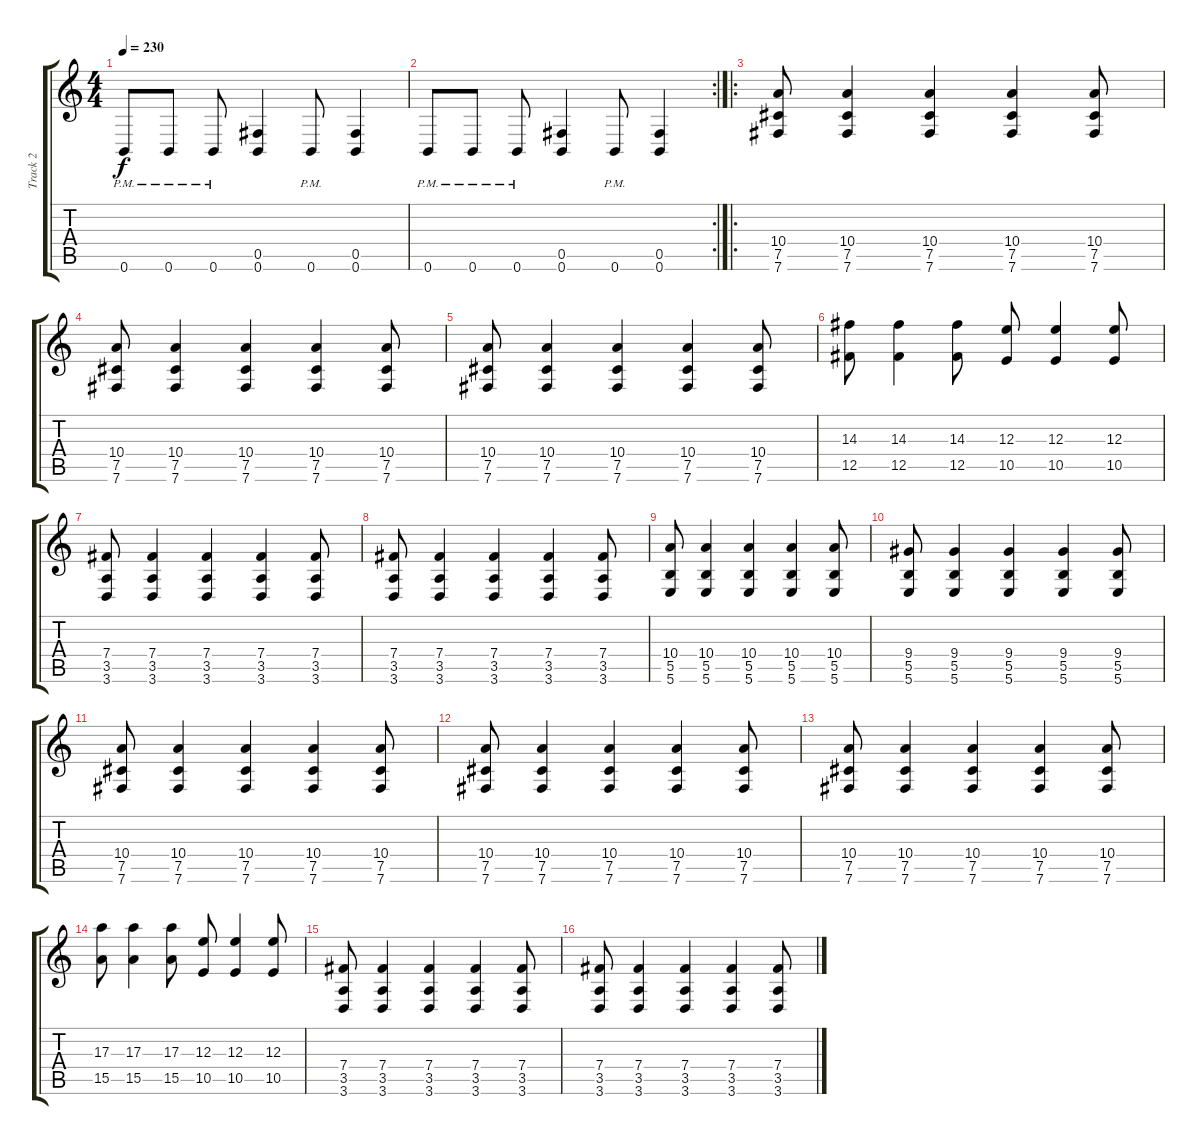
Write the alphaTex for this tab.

\track ("Track 2" "Track 2") {instrument distortionguitar}
\staff {score tabs}
\tuning (Db4 Ab3 E3 B2 Gb2 B1) {hide}
\ts (4 4)
\tempo 230
\clef g2
\ks c
0.6{pm}.8{dy f} 0.6{pm}.8 0.6{pm}.8 (0.5 0.6).4 0.6{pm}.8 (0.5 0.6).4 |
\rc 2
0.6{pm}.8 0.6{pm}.8 0.6{pm}.8 (0.5 0.6).4 0.6{pm}.8 (0.5 0.6).4 |
\ro
(10.4 7.5 7.6).8 (10.4 7.5 7.6).4 (10.4 7.5 7.6).4 (10.4 7.5 7.6).4 (10.4 7.5 7.6).8 |
(10.4 7.5 7.6).8 (10.4 7.5 7.6).4 (10.4 7.5 7.6).4 (10.4 7.5 7.6).4 (10.4 7.5 7.6).8 |
(10.4 7.5 7.6).8 (10.4 7.5 7.6).4 (10.4 7.5 7.6).4 (10.4 7.5 7.6).4 (10.4 7.5 7.6).8 |
(14.3 12.5).8 (14.3 12.5).4 (14.3 12.5).8 (12.3 10.5).8 (12.3 10.5).4 (12.3 10.5).8 |
(7.4 3.5 3.6).8 (7.4 3.5 3.6).4 (7.4 3.5 3.6).4 (7.4 3.5 3.6).4 (7.4 3.5 3.6).8 |
(7.4 3.5 3.6).8 (7.4 3.5 3.6).4 (7.4 3.5 3.6).4 (7.4 3.5 3.6).4 (7.4 3.5 3.6).8 |
(10.4 5.5 5.6).8 (10.4 5.5 5.6).4 (10.4 5.5 5.6).4 (10.4 5.5 5.6).4 (10.4 5.5 5.6).8 |
(9.4 5.5 5.6).8 (9.4 5.5 5.6).4 (9.4 5.5 5.6).4 (9.4 5.5 5.6).4 (9.4 5.5 5.6).8 |
(10.4 7.5 7.6).8 (10.4 7.5 7.6).4 (10.4 7.5 7.6).4 (10.4 7.5 7.6).4 (10.4 7.5 7.6).8 |
(10.4 7.5 7.6).8 (10.4 7.5 7.6).4 (10.4 7.5 7.6).4 (10.4 7.5 7.6).4 (10.4 7.5 7.6).8 |
(10.4 7.5 7.6).8 (10.4 7.5 7.6).4 (10.4 7.5 7.6).4 (10.4 7.5 7.6).4 (10.4 7.5 7.6).8 |
(17.3 15.5).8 (17.3 15.5).4 (17.3 15.5).8 (12.3 10.5).8 (12.3 10.5).4 (12.3 10.5).8 |
(7.4 3.5 3.6).8 (7.4 3.5 3.6).4 (7.4 3.5 3.6).4 (7.4 3.5 3.6).4 (7.4 3.5 3.6).8 |
(7.4 3.5 3.6).8 (7.4 3.5 3.6).4 (7.4 3.5 3.6).4 (7.4 3.5 3.6).4 (7.4 3.5 3.6).8
